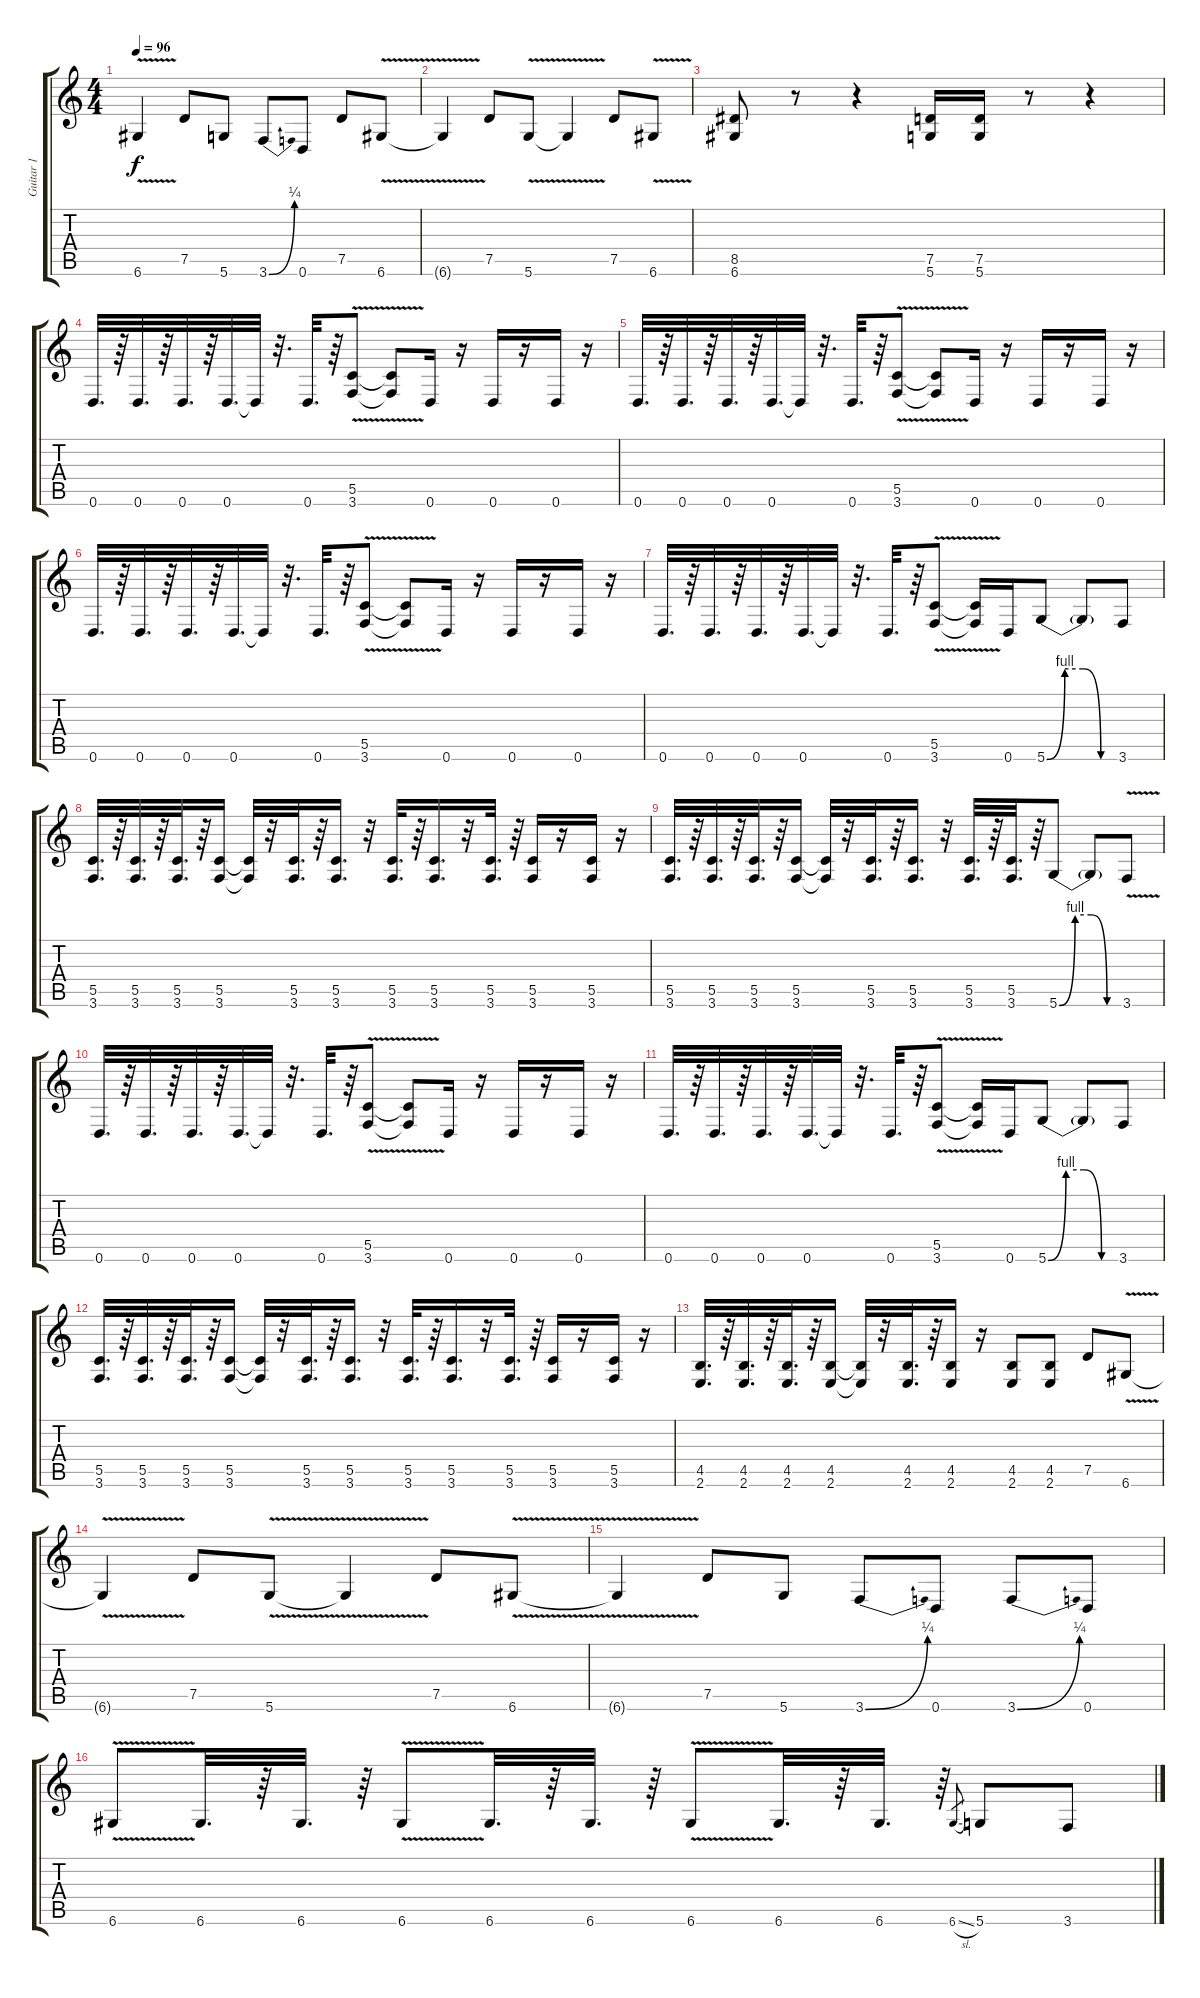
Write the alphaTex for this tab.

\track ("Guitar 1" "Guitar 1") {instrument distortionguitar}
\staff {score tabs}
\tuning (D4 A3 F3 C3 G2 D2) {hide}
\ts (4 4)
\tempo 96
\clef g2
\ks c
6.6{v t}.4{dy f} 7.5.8 5.6.8 3.6{be (bend 0 0 60 1)}.8 0.6.8 7.5.8 6.6{v}.8 |
6.6{v t}.4 7.5.8 5.6{v}.8 5.6{v t}.4 7.5.8 6.6{v}.8 |
(8.5 6.6).8 r.8 r.4 (7.5 5.6).16 (7.5 5.6).16 r.8 r.4 |
0.6.32{d} r.64 0.6.32{d} r.64 0.6.32{d} r.64 0.6.32{d} 0.6{t}.32 r.32{d} 0.6.32{d} r.64 (5.5{v} 3.6{v}).8 (5.5{v t} 3.6{v t}).8 0.6.16 r.16 0.6.16 r.16 0.6.16 r.16 |
0.6.32{d} r.64 0.6.32{d} r.64 0.6.32{d} r.64 0.6.32{d} 0.6{t}.32 r.32{d} 0.6.32{d} r.64 (5.5{v} 3.6{v}).8 (5.5{v t} 3.6{v t}).8 0.6.16 r.16 0.6.16 r.16 0.6.16 r.16 |
0.6.32{d} r.64 0.6.32{d} r.64 0.6.32{d} r.64 0.6.32{d} 0.6{t}.32 r.32{d} 0.6.32{d} r.64 (5.5{v} 3.6{v}).8 (5.5{v t} 3.6{v t}).8 0.6.16 r.16 0.6.16 r.16 0.6.16 r.16 |
0.6.32{d} r.64 0.6.32{d} r.64 0.6.32{d} r.64 0.6.32{d} 0.6{t}.32 r.32{d} 0.6.32{d} r.64 (5.5{v} 3.6{v}).8 (5.5{v t} 3.6{v t}).16 0.6.16 5.6{be (custom 0 0 15 4 30 4 45 0 60 0)}.8 5.6{t}.8 3.6.8 |
(5.5 3.6).32{d} r.64 (5.5 3.6).32{d} r.64 (5.5 3.6).32{d} r.64 (5.5 3.6).16 (5.5{t} 3.6{t}).32 r.32 (5.5 3.6).32{d} r.64 (5.5 3.6).16{d} r.32 (5.5 3.6).32{d} r.64 (5.5 3.6).16{d} r.32 (5.5 3.6).32{d} r.64 (5.5 3.6).16 r.16 (5.5 3.6).16 r.16 |
(5.5 3.6).32{d} r.64 (5.5 3.6).32{d} r.64 (5.5 3.6).32{d} r.64 (5.5 3.6).16 (5.5{t} 3.6{t}).32 r.32 (5.5 3.6).32{d} r.64 (5.5 3.6).16{d} r.32 (5.5 3.6).32{d} r.64 (5.5 3.6).32{d} r.64 5.6{be (custom 0 0 15 4 30 4 45 0 60 0)}.8 5.6{t}.8 3.6{v}.8 |
0.6.32{d} r.64 0.6.32{d} r.64 0.6.32{d} r.64 0.6.32{d} 0.6{t}.32 r.32{d} 0.6.32{d} r.64 (5.5{v} 3.6{v}).8 (5.5{v t} 3.6{v t}).8 0.6.16 r.16 0.6.16 r.16 0.6.16 r.16 |
0.6.32{d} r.64 0.6.32{d} r.64 0.6.32{d} r.64 0.6.32{d} 0.6{t}.32 r.32{d} 0.6.32{d} r.64 (5.5{v} 3.6{v}).8 (5.5{v t} 3.6{v t}).16 0.6.16 5.6{be (custom 0 0 15 4 30 4 45 0 60 0)}.8 5.6{t}.8 3.6.8 |
(5.5 3.6).32{d} r.64 (5.5 3.6).32{d} r.64 (5.5 3.6).32{d} r.64 (5.5 3.6).16 (5.5{t} 3.6{t}).32 r.32 (5.5 3.6).32{d} r.64 (5.5 3.6).16{d} r.32 (5.5 3.6).32{d} r.64 (5.5 3.6).16{d} r.32 (5.5 3.6).32{d} r.64 (5.5 3.6).16 r.16 (5.5 3.6).16 r.16 |
(4.5 2.6).32{d} r.64 (4.5 2.6).32{d} r.64 (4.5 2.6).32{d} r.64 (4.5 2.6).16 (4.5{t} 2.6{t}).32 r.32 (4.5 2.6).32{d} r.64 (4.5 2.6).16 r.16 (4.5 2.6).8 (4.5 2.6).8 7.5.8 6.6{v}.8 |
6.6{v t}.4 7.5.8 5.6{v}.8 5.6{v t}.4 7.5.8 6.6{v}.8 |
6.6{v t}.4 7.5.8 5.6.8 3.6{be (bend 0 0 60 1)}.8 0.6.8 3.6{be (bend 0 0 60 1)}.8 0.6.8 |
6.6{v}.8 6.6.32{d} r.64 6.6.32{d} r.64 6.6{v}.8 6.6.32{d} r.64 6.6.32{d} r.64 6.6{v}.8 6.6.32{d} r.64 6.6.32{d} r.64 6.6{sl}.8{gr} 5.6.8 3.6.8
